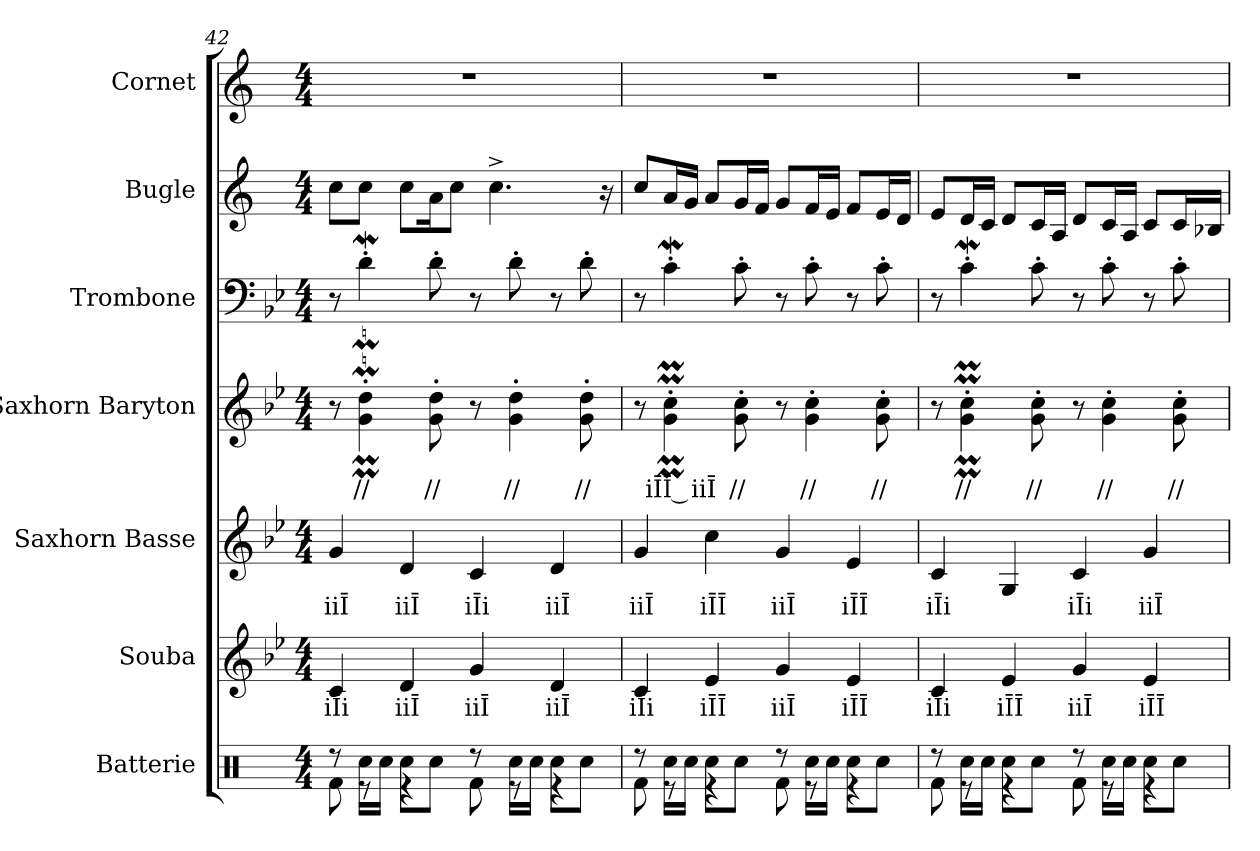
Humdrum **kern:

**kern	**kern	**text	**kern	**text	**kern	**text	**kern	**kern	**kern
*part7	*part6	*part6	*part5	*part5	*part4	*part4	*part3	*part2	*part1
*staff7	*staff6	*staff6	*staff5	*staff5	*staff4	*staff4	*staff3	*staff2	*staff1
*I"Batterie	*I"Souba	*	*I"Saxhorn Basse	*	*I"Saxhorn Baryton	*	*I"Trombone	*I"Bugle	*I"Cornet
*I'Bat.	*I'Sba.	*	*I'Bass.	*	*I'Bar.	*	*I'Tbn.	*I'Bu.	*I'Cnt.
!!LO:PB:g=z
*clefX	*clefG2	*	*clefG2	*	*clefG2	*	*clefF4	*clefG2	*clefG2
*	*ITrd15c26	*	*ITrd8c14	*	*ITrd8c14	*	*	*ITrd1c2	*ITrd1c2
*k[]	*k[b-e-]	*	*k[b-e-]	*	*k[b-e-]	*	*k[b-e-]	*k[b-e-]	*k[b-e-]
*M4/4	*M4/4	*	*M4/4	*	*M4/4	*	*M4/4	*M4/4	*M4/4
=42	=42	=42	=42	=42	=42	=42	=42	=42	=42
*^	*	*	*	*	*	*	*	*	*
!	!	!	!LO:LY:b	!	!LO:LY:b	!	!	!	!	!
8r	8Rf\	4CC/	iĪi	4G/	iiĪ	8r	.	8r	8b-\L	1r
!	!	!	!	!	!	!	!LO:LY:b	!	!	!
16Rcc\LL	8r	.	.	.	.	4G\M' 4d\M'	//	4dW'\	8b-\J	.
16Rcc\JJ	.	.	.	.	.	.	.	.	.	.
!	!	!	!LO:LY:b	!	!LO:LY:b	!	!	!	!	!
8Rcc\L	4r	4DD/	iiĪ	4D/	iiĪ	.	.	.	8b-\L	.
!	!	!	!	!	!	!	!LO:LY:b	!	!	!
8Rcc\J	.	.	.	.	.	8G\' 8d\'	//	8d'\	16g\K	.
.	.	.	.	.	.	.	.	.	8b-\J	.
!	!	!	!LO:LY:b	!	!LO:LY:b	!	!	!	!	!
8r	8Rf\	4GG/	iiĪ	4C/	iĪi	8r	.	8r	.	.
.	.	.	.	.	.	.	.	.	4.b-^\	.
!	!	!	!	!	!	!	!LO:LY:b	!	!	!
16Rcc\LL	8r	.	.	.	.	4G\' 4d\'	//	8d'\	.	.
16Rcc\JJ	.	.	.	.	.	.	.	.	.	.
!	!	!	!LO:LY:b	!	!LO:LY:b	!	!	!	!	!
8Rcc\L	4r	4DD/	iiĪ	4D/	iiĪ	.	.	8r	.	.
!	!	!	!	!	!	!	!LO:LY:b	!	!	!
8Rcc\J	.	.	.	.	.	8G\' 8d\'	//	8d'\	.	.
.	.	.	.	.	.	.	.	.	16r	.
=43	=43	=43	=43	=43	=43	=43	=43	=43	=43	=43
!	!	!	!LO:LY:b	!	!LO:LY:b	!	!	!	!	!
8r	8Rf\	4CC/	iĪi	4G/	iiĪ	8r	.	8r	8b-/L	1r
!	!	!	!	!	!	!	!LO:LY:b	!	!	!
16Rcc\LL	8r	.	.	.	.	4G\M' 4c\M'	iĪĪ iiĪ	4cW'\	16g/L	.
16Rcc\JJ	.	.	.	.	.	.	.	.	16f/JJ	.
!	!	!	!LO:LY:b	!	!LO:LY:b	!	!	!	!	!
8Rcc\L	4r	4EE-/	iĪĪ	4c\	iĪĪ	.	.	.	8g/L	.
!	!	!	!	!	!	!	!LO:LY:b	!	!	!
8Rcc\J	.	.	.	.	.	8G\' 8c\'	//	8c'\	16f/L	.
.	.	.	.	.	.	.	.	.	16e-/JJ	.
!	!	!	!LO:LY:b	!	!LO:LY:b	!	!	!	!	!
8r	8Rf\	4GG/	iiĪ	4G/	iiĪ	8r	.	8r	8f/L	.
!	!	!	!	!	!	!	!LO:LY:b	!	!	!
16Rcc\LL	8r	.	.	.	.	4G\' 4c\'	//	8c'\	16e-/L	.
16Rcc\JJ	.	.	.	.	.	.	.	.	16d/JJ	.
!	!	!	!LO:LY:b	!	!LO:LY:b	!	!	!	!	!
8Rcc\L	4r	4EE-/	iĪĪ	4E-/	iĪĪ	.	.	8r	8e-/L	.
!	!	!	!	!	!	!	!LO:LY:b	!	!	!
8Rcc\J	.	.	.	.	.	8G\' 8c\'	//	8c'\	16d/L	.
.	.	.	.	.	.	.	.	.	16c/JJ	.
!!LO:PB:g=z
=44	=44	=44	=44	=44	=44	=44	=44	=44	=44	=44
!	!	!	!LO:LY:b	!	!LO:LY:b	!	!	!	!	!
8r	8Rf\	4CC/	iĪi	4C/	iĪi	8r	.	8r	8d/L	1r
!	!	!	!	!	!	!	!LO:LY:b	!	!	!
16Rcc\LL	8r	.	.	.	.	4G\M' 4c\M'	//	4cW'\	16c/L	.
16Rcc\JJ	.	.	.	.	.	.	.	.	16B-/JJ	.
!	!	!	!LO:LY:b	!	!	!	!	!	!	!
8Rcc\L	4r	4EE-/	iĪĪ	4GG/	.	.	.	.	8c/L	.
!	!	!	!	!	!	!	!LO:LY:b	!	!	!
8Rcc\J	.	.	.	.	.	8G\' 8c\'	//	8c'\	16B-/L	.
.	.	.	.	.	.	.	.	.	16G/JJ	.
!	!	!	!LO:LY:b	!	!LO:LY:b	!	!	!	!	!
8r	8Rf\	4GG/	iiĪ	4C/	iĪi	8r	.	8r	8c/L	.
!	!	!	!	!	!	!	!LO:LY:b	!	!	!
16Rcc\LL	8r	.	.	.	.	4G\' 4c\'	//	8c'\	16B-/L	.
16Rcc\JJ	.	.	.	.	.	.	.	.	16G/JJ	.
!	!	!	!LO:LY:b	!	!LO:LY:b	!	!	!	!	!
8Rcc\L	4r	4EE-/	iĪĪ	4G/	iiĪ	.	.	8r	8B-/L	.
!	!	!	!	!	!	!	!LO:LY:b	!	!	!
8Rcc\J	.	.	.	.	.	8G\' 8c\'	//	8c'\	16B-/L	.
.	.	.	.	.	.	.	.	.	16A-X/JJ	.
*v	*v	*	*	*	*	*	*	*	*	*
=	=	=	=	=	=	=	=	=	=
*-	*-	*-	*-	*-	*-	*-	*-	*-	*-
